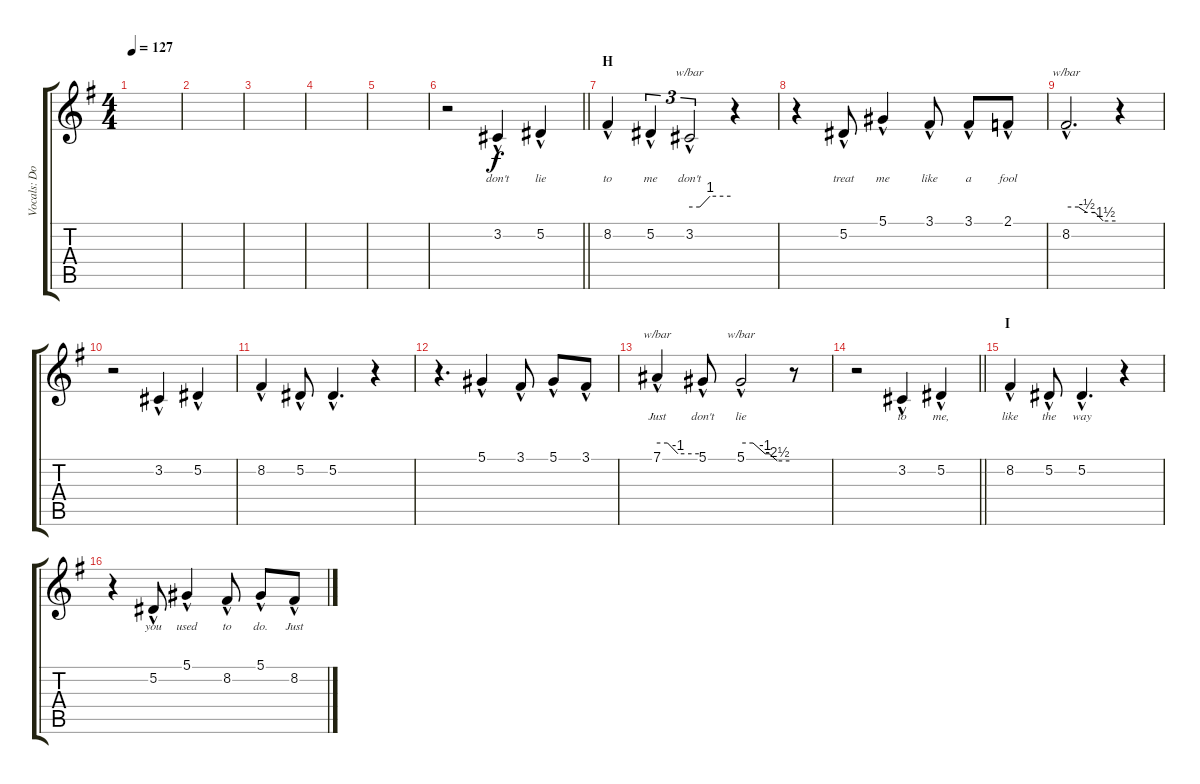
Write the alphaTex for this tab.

\track ("Vocals: Don" "Vocals: Do") {instrument lead2sawtooth}
\staff {score tabs}
\tuning (Eb4 Bb3 Gb3 Db3 Ab2 Eb2) {hide}
\ts (4 4)
\tempo 127
\clef g2
\ks g
|
|
|
|
|
\barLineRight lightlight
r.2 3.2{hac}.4{lyrics (0 "don't") lyrics (1 "") lyrics (2 "") lyrics (3 "") lyrics (4 "")} 5.2{hac}.4{lyrics (0 "lie") lyrics (1 "") lyrics (2 "") lyrics (3 "") lyrics (4 "")} |
\section ("" "H")
8.2{hac}.4{lyrics (0 "to") lyrics (1 "") lyrics (2 "") lyrics (3 "") lyrics (4 "")} 5.2{hac}.4{tu (3 2) lyrics (0 "me") lyrics (1 "") lyrics (2 "") lyrics (3 "") lyrics (4 "")} 3.2{hac}.2{tu (3 2) tbe (custom default 0 0 15 0 30 4 60 4) lyrics (0 "don't") lyrics (1 "") lyrics (2 "") lyrics (3 "") lyrics (4 "")} r.4 |
r.4 5.2{hac}.8{lyrics (0 "treat") lyrics (1 "") lyrics (2 "") lyrics (3 "") lyrics (4 "")} 5.1{hac}.4{lyrics (0 "me") lyrics (1 "") lyrics (2 "") lyrics (3 "") lyrics (4 "")} 3.1{hac}.8{lyrics (0 "like") lyrics (1 "") lyrics (2 "") lyrics (3 "") lyrics (4 "")} 3.1{hac}.8{lyrics (0 "a") lyrics (1 "") lyrics (2 "") lyrics (3 "") lyrics (4 "")} 2.1{hac}.8{lyrics (0 "fool") lyrics (1 "") lyrics (2 "") lyrics (3 "") lyrics (4 "")} |
8.2{hac}.2{d tbe (custom default 0 0 15 0 25 -2 35 -2 45 -6 60 -6) lyrics (0 "") lyrics (1 "") lyrics (2 "") lyrics (3 "") lyrics (4 "")} r.4 |
r.2 3.2{hac}.4{lyrics (0 "") lyrics (1 "") lyrics (2 "") lyrics (3 "") lyrics (4 "")} 5.2{hac}.4{lyrics (0 "") lyrics (1 "") lyrics (2 "") lyrics (3 "") lyrics (4 "")} |
8.2{hac}.4{lyrics (0 "") lyrics (1 "") lyrics (2 "") lyrics (3 "") lyrics (4 "")} 5.2{hac}.8{lyrics (0 "") lyrics (1 "") lyrics (2 "") lyrics (3 "") lyrics (4 "")} 5.2{hac}.4{d lyrics (0 "") lyrics (1 "") lyrics (2 "") lyrics (3 "") lyrics (4 "")} r.4 |
r.4{d} 5.1{hac}.4{lyrics (0 "") lyrics (1 "") lyrics (2 "") lyrics (3 "") lyrics (4 "")} 3.1{hac}.8{lyrics (0 "") lyrics (1 "") lyrics (2 "") lyrics (3 "") lyrics (4 "")} 5.1{hac}.8{lyrics (0 "") lyrics (1 "") lyrics (2 "") lyrics (3 "") lyrics (4 "")} 3.1{hac}.8{lyrics (0 "") lyrics (1 "") lyrics (2 "") lyrics (3 "") lyrics (4 "")} |
7.1{hac}.4{tbe (custom default 0 0 15 0 30 -4 60 -4) lyrics (0 "Just") lyrics (1 "") lyrics (2 "") lyrics (3 "") lyrics (4 "")} 5.1{hac}.8{lyrics (0 "don't") lyrics (1 "") lyrics (2 "") lyrics (3 "") lyrics (4 "")} 5.1{hac}.2{tbe (custom default 0 0 15 0 30 -4 35 -4 45 -10 60 -10) lyrics (0 "lie") lyrics (1 "") lyrics (2 "") lyrics (3 "") lyrics (4 "")} r.8 |
\barLineRight lightlight
r.2 3.2{hac}.4{lyrics (0 "to") lyrics (1 "") lyrics (2 "") lyrics (3 "") lyrics (4 "")} 5.2{hac}.4{lyrics (0 "me,") lyrics (1 "") lyrics (2 "") lyrics (3 "") lyrics (4 "")} |
\section ("" "I")
8.2{hac}.4{lyrics (0 "like") lyrics (1 "") lyrics (2 "") lyrics (3 "") lyrics (4 "")} 5.2{hac}.8{lyrics (0 "the") lyrics (1 "") lyrics (2 "") lyrics (3 "") lyrics (4 "")} 5.2{hac}.4{d lyrics (0 "way") lyrics (1 "") lyrics (2 "") lyrics (3 "") lyrics (4 "")} r.4 |
r.4 5.2{hac}.8{lyrics (0 "you") lyrics (1 "") lyrics (2 "") lyrics (3 "") lyrics (4 "")} 5.1{hac}.4{lyrics (0 "used") lyrics (1 "") lyrics (2 "") lyrics (3 "") lyrics (4 "")} 8.2{hac}.8{lyrics (0 "to") lyrics (1 "") lyrics (2 "") lyrics (3 "") lyrics (4 "")} 5.1{hac}.8{lyrics (0 "do.") lyrics (1 "") lyrics (2 "") lyrics (3 "") lyrics (4 "")} 8.2{hac}.8{lyrics (0 "Just") lyrics (1 "") lyrics (2 "") lyrics (3 "") lyrics (4 "")}
